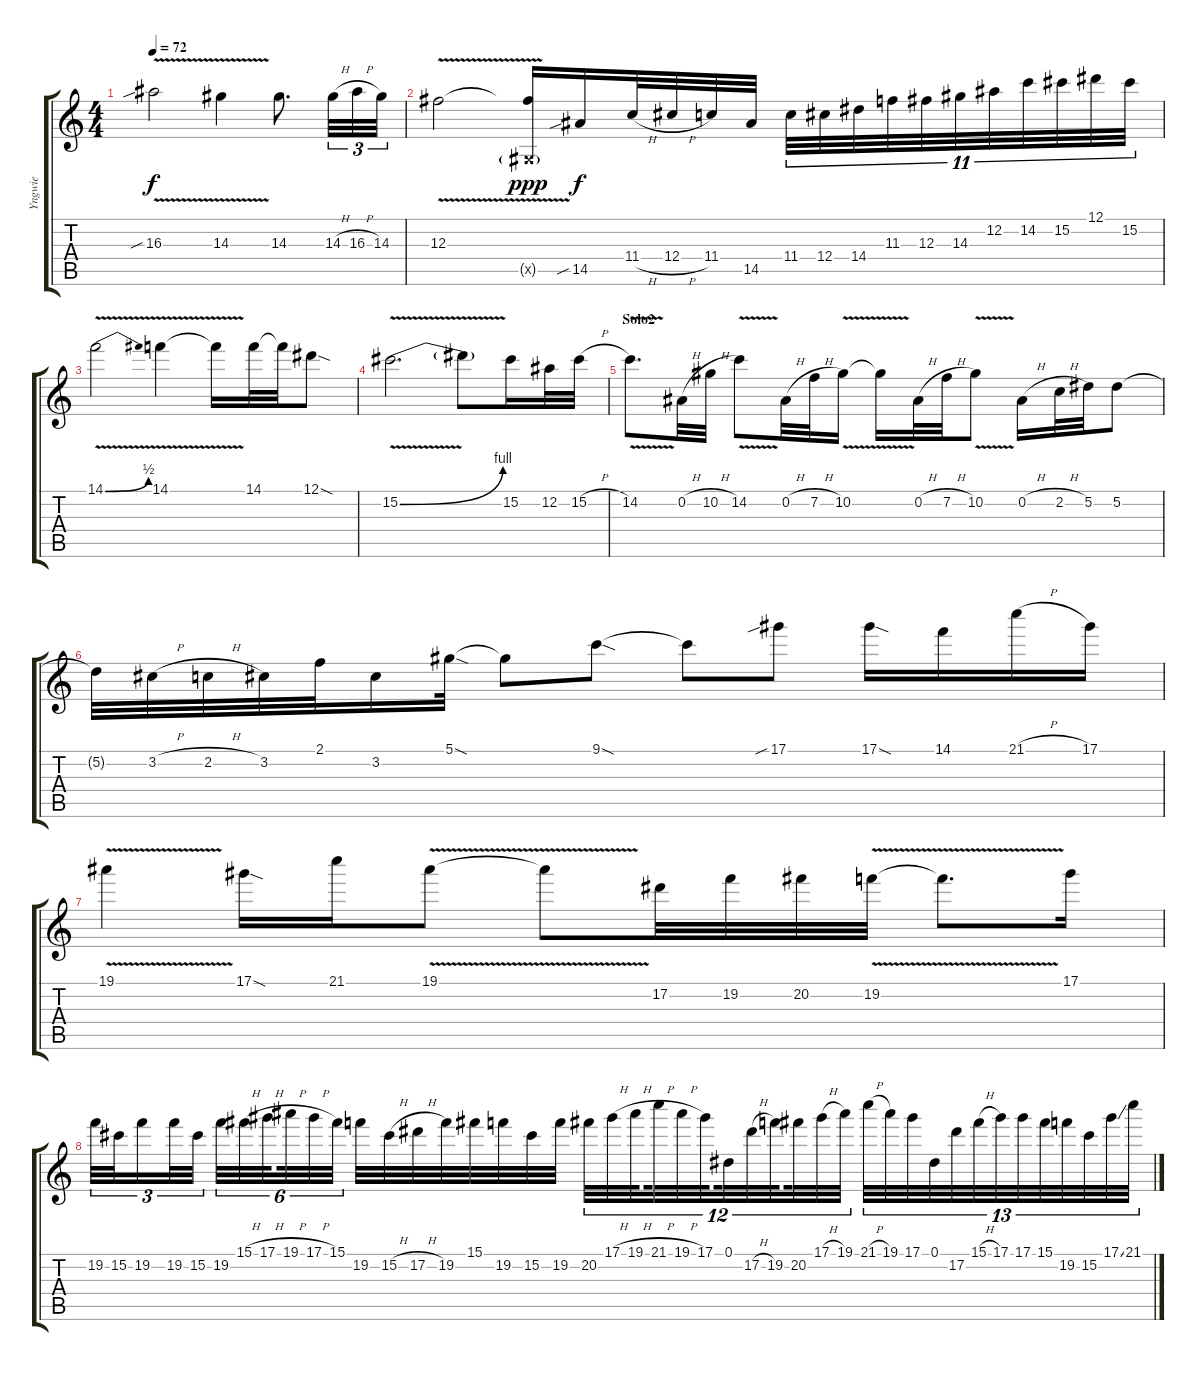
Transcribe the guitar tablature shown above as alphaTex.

\track ("Yngwie" "Yngwie") {instrument overdrivenguitar}
\staff {score tabs}
\tuning (Eb4 Bb3 Gb3 Db3 Ab2 Eb2) {hide}
\ts (4 4)
\tempo 72
\clef g2
\ks c
16.3{v sib}.2{dy f} 14.3{v}.4 14.3.8{d} 14.3{h}.32{tu (3 2)} 16.3{h}.32{tu (3 2)} 14.3.32{tu (3 2)} |
12.3{v}.2 (12.3{t} 0.5{g x}).16{dy ppp} 14.5{sib}.16{dy f} 11.4{h}.32 12.4{h}.32 11.4.32 14.5.32 11.4.32{tu (11 8)} 12.4.32{tu (11 8)} 14.4.32{tu (11 8)} 11.3.32{tu (11 8)} 12.3.32{tu (11 8)} 14.3.32{tu (11 8)} 12.2.32{tu (11 8)} 14.2.32{tu (11 8)} 15.2.32{tu (11 8)} 12.1.32{tu (11 8)} 15.2.32{tu (11 8)} |
14.1{be (bend 0 0 60 2) v}.2 14.1{v}.4 14.1{t}.16 14.1.32 14.1{t}.32 12.1{sod}.8 |
15.2{be (bend 0 0 60 4) v}.2{d} 15.2{t}.8 15.2.16 12.2.32 15.2{h}.32 |
\section ("" "Solo2")
14.2{v}.8{d} 0.2{h}.32 10.2{h}.32 14.2{v}.8 0.2{h}.32 7.2{h}.32 10.2{v}.16 10.2{t}.16 0.2{h}.32 7.2{h}.32 10.2{v}.8 0.2{h}.16 2.2{h}.32 5.2.32 5.2.8 |
5.2{t}.32 3.2{h}.32 2.2{h}.32 3.2.32 2.1.32 3.2.16 5.1{sod}.32 5.1{t}.8 9.1{sod}.8 9.1{t}.8 17.1{sib}.8 17.1{sod}.16 14.1.16 21.1{h}.16 17.1.16 |
19.1{v}.4 17.1{sod}.16 21.1.16 19.1{v}.8 19.1{t}.8 17.2.32 19.2.32 20.2.32 19.2{v}.32 19.2{t}.8{d} 17.1.16 |
19.2.32{tu (3 2)} 15.2.32{tu (3 2)} 19.2.16{tu (3 2)} 19.2.32{tu (3 2)} 15.2.32{tu (3 2) beam splitsecondary} 19.2.32{tu (6 4)} 15.1{h}.32{tu (6 4)} 17.1{h}.32{tu (6 4) beam splitsecondary} 19.1{h}.32{tu (6 4)} 17.1{h}.32{tu (6 4)} 15.1.32{tu (6 4)} 19.2.32 15.2{h}.32 17.2{h}.32 19.2.32 15.1.32 19.2.32 15.2.32 19.2.32 20.2.32{tu (12 8)} 17.1{h}.32{tu (12 8)} 19.1{h}.32{tu (12 8) beam splitsecondary} 21.1{h}.32{tu (12 8)} 19.1{h}.32{tu (12 8)} 17.1.32{tu (12 8) beam splitsecondary} 0.1.32{tu (12 8)} 17.2{h}.32{tu (12 8)} 19.2.32{tu (12 8) beam splitsecondary} 20.2.32{tu (12 8)} 17.1{h}.32{tu (12 8)} 19.1.32{tu (12 8)} 21.1{h}.32{tu (13 8)} 19.1.32{tu (13 8)} 17.1.32{tu (13 8)} 0.1.32{tu (13 8)} 17.2.32{tu (13 8)} 15.1{h}.32{tu (13 8)} 17.1.32{tu (13 8)} 17.1.32{tu (13 8)} 15.1.32{tu (13 8)} 19.2.32{tu (13 8)} 15.2.32{tu (13 8)} 17.1{ss}.32{tu (13 8)} 21.1.32{tu (13 8)}
